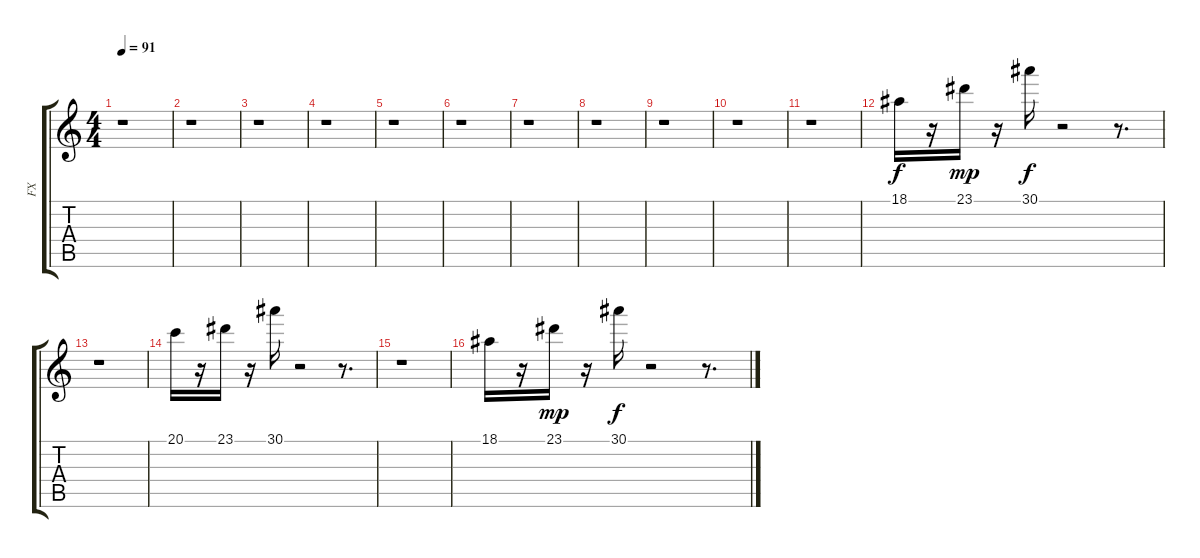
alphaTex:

\track ("FX" "FX") {instrument fx3crystal}
\staff {score tabs}
\tuning (E4 B3 G3 D3 A2 E2) {hide}
\ts (4 4)
\tempo 91
\clef g2
\ks c
r.1{dy fff} |
r.1 |
r.1 |
r.1 |
r.1 |
r.1 |
r.1 |
r.1 |
r.1 |
r.1 |
r.1 |
18.1.16{dy f} r.16 23.1.16{dy mp} r.16 30.1.16{dy f} r.2 r.8{d} |
r.1 |
20.1.16 r.16 23.1.16 r.16 30.1.16 r.2 r.8{d} |
r.1 |
18.1.16 r.16 23.1.16{dy mp} r.16 30.1.16{dy f} r.2 r.8{d}
